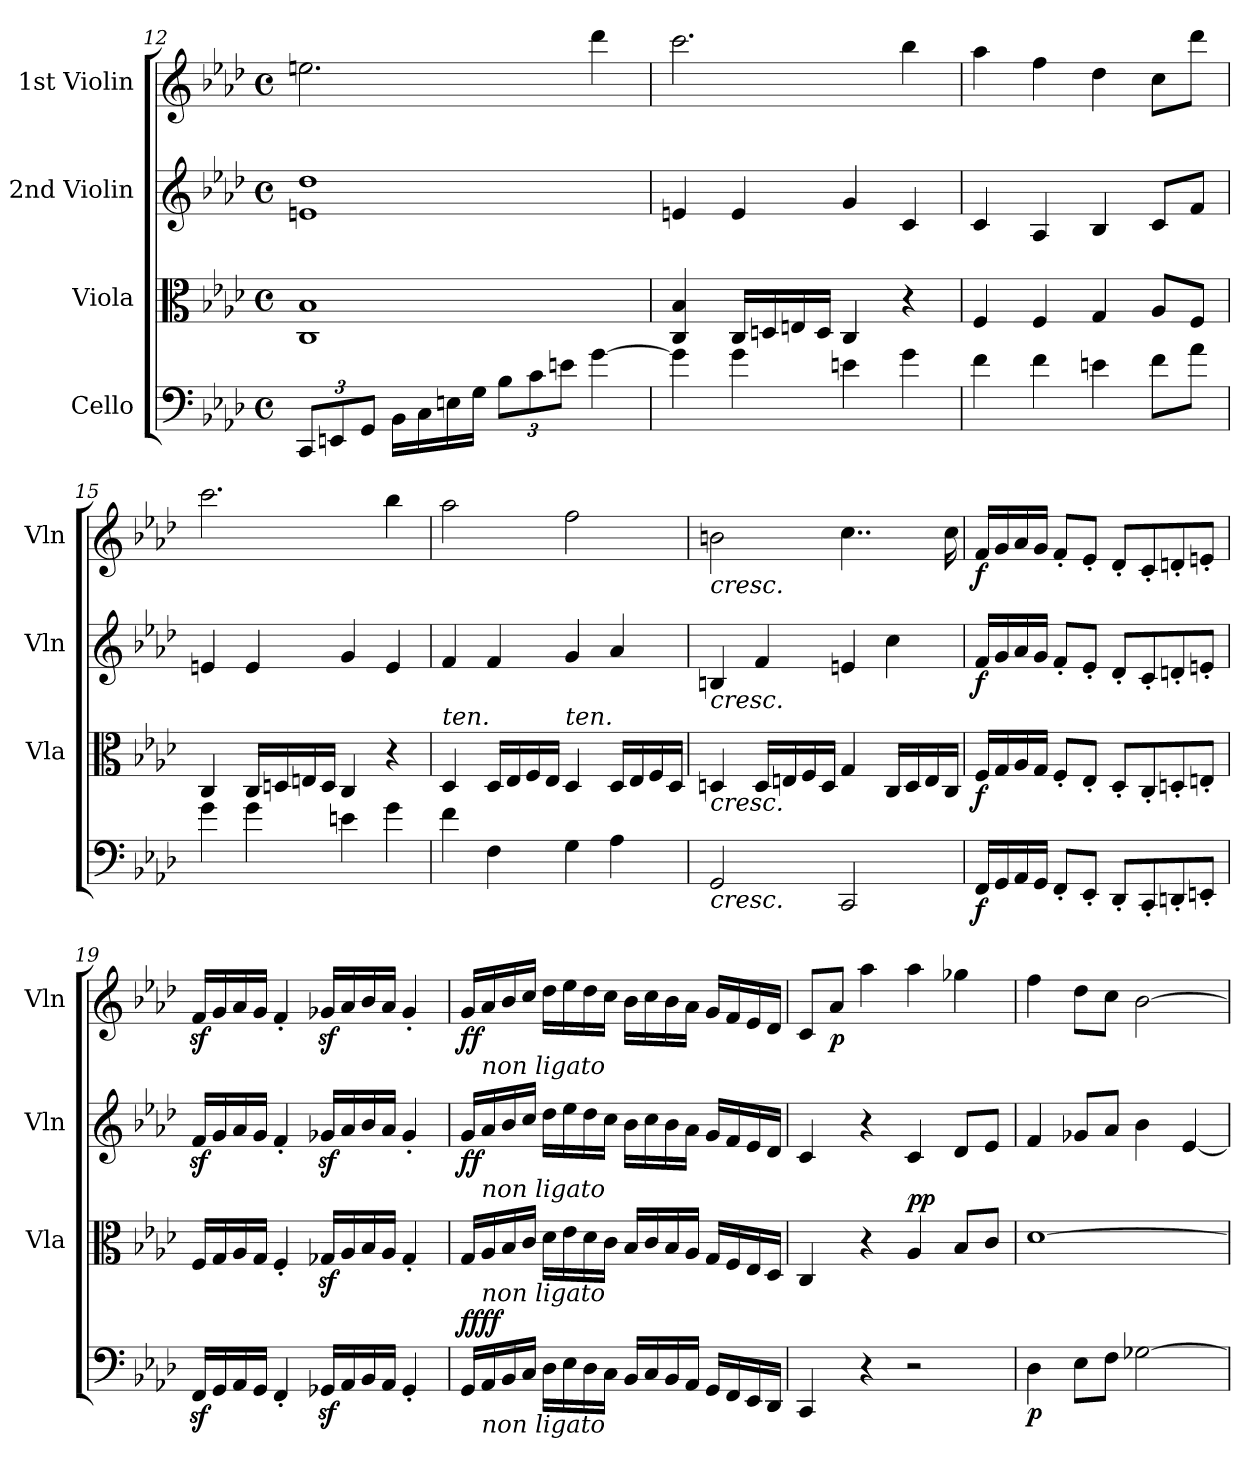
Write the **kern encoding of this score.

**kern	**dynam	**kern	**dynam	**kern	**dynam	**kern	**dynam
*part4	*part4	*part3	*part3	*part2	*part2	*part1	*part1
*staff4	*staff4	*staff3	*staff3	*staff2	*staff2	*staff1	*staff1
*I"Cello	*	*I"Viola	*	*I"2nd Violin	*	*I"1st Violin	*
*	*	*I'Vla	*	*I'Vln	*	*I'Vln	*
*clefF4	*	*clefC3	*	*clefG2	*	*clefG2	*
*k[b-e-a-d-]	*	*k[b-e-a-d-]	*	*k[b-e-a-d-]	*	*k[b-e-a-d-]	*
*M4/4	*	*M4/4	*	*M4/4	*	*M4/4	*
*met(c)	*	*met(c)	*	*met(c)	*	*met(c)	*
*Xbrackettup	*	*	*	*	*	*	*
=12	=12	=12	=12	=12	=12	=12	=12
12CC/L	.	1C 1B-	.	1en 1dd-	.	2.een\	.
12EEn/	.	.	.	.	.	.	.
12GG/J	.	.	.	.	.	.	.
16BB-\LL	.	.	.	.	.	.	.
16C\	.	.	.	.	.	.	.
16En\	.	.	.	.	.	.	.
16G\JJ	.	.	.	.	.	.	.
12B-\L	.	.	.	.	.	.	.
12c\	.	.	.	.	.	.	.
12en\J	.	.	.	.	.	.	.
[4g\	.	.	.	.	.	4ddd-\	.
=13	=13	=13	=13	=13	=13	=13	=13
4g\]	.	4C/ 4B-/	.	4en/	.	2.ccc\	.
4g\	.	16C/LL	.	4e/	.	.	.
.	.	16Dn/	.	.	.	.	.
.	.	16En/	.	.	.	.	.
.	.	16D/JJ	.	.	.	.	.
4en\	.	4C/	.	4g/	.	.	.
4g\	.	4r	.	4c/	.	4bb-\	.
=14	=14	=14	=14	=14	=14	=14	=14
4f\	.	4F/	.	4c/	.	4aa-\	.
4f\	.	4F/	.	4A-/	.	4ff\	.
4en\	.	4G/	.	4B-/	.	4dd-\	.
8f\L	.	8A-/L	.	8c/L	.	8cc\L	.
8a-\J	.	8F/J	.	8f/J	.	8ddd-\J	.
=15	=15	=15	=15	=15	=15	=15	=15
4g\	.	4C/	.	4en/	.	2.ccc\	.
4g\	.	16C/LL	.	4e/	.	.	.
.	.	16Dn/	.	.	.	.	.
.	.	16En/	.	.	.	.	.
.	.	16D/JJ	.	.	.	.	.
4en\	.	4C/	.	4g/	.	.	.
4g\	.	4r	.	4e/	.	4bb-\	.
=16	=16	=16	=16	=16	=16	=16	=16
!	!	!LO:TX:a:i:t=ten.	!	!	!	!	!
4f\	.	4D-/	.	4f/	.	2aa-\	.
4F\	.	16D-/LL	.	4f/	.	.	.
.	.	16E-/	.	.	.	.	.
.	.	16F/	.	.	.	.	.
.	.	16E-/JJ	.	.	.	.	.
!	!	!LO:TX:a:i:t=ten.	!	!	!	!	!
4G\	.	4D-/	.	4g/	.	2ff\	.
4A-\	.	16D-/LL	.	4a-/	.	.	.
.	.	16E-/	.	.	.	.	.
.	.	16F/	.	.	.	.	.
.	.	16D-/JJ	.	.	.	.	.
=17	=17	=17	=17	=17	=17	=17	=17
!	!	!	!	!	!	!LO:TX:b:i:t=cresc.	!
!	!	!	!	!LO:TX:b:i:t=cresc.	!	!	!
!	!	!LO:TX:b:i:t=cresc.	!	!	!	!	!
!LO:TX:b:i:t=cresc.	!	!	!	!	!	!	!
2GG/	.	4Dn/	.	4Bn/	.	2bn\	.
.	.	16D/LL	.	4f/	.	.	.
.	.	16En/	.	.	.	.	.
.	.	16F/	.	.	.	.	.
.	.	16D/JJ	.	.	.	.	.
2CC/	.	4G/	.	4en/	.	4..cc\	.
.	.	16C/LL	.	4cc\	.	.	.
.	.	16D/	.	.	.	.	.
.	.	16E/	.	.	.	.	.
.	.	16C/JJ	.	.	.	16cc\	.
=18	=18	=18	=18	=18	=18	=18	=18
!	!LO:DY:b	!	!LO:DY:b	!	!LO:DY:b	!	!LO:DY:b
16FF/LL	f	16F/LL	f	16f/LL	f	16f/LL	f
16GG/	.	16G/	.	16g/	.	16g/	.
16AA-/	.	16A-/	.	16a-/	.	16a-/	.
16GG/JJ	.	16G/JJ	.	16g/JJ	.	16g/JJ	.
8FF'/L	.	8F'/L	.	8f'/L	.	8f'/L	.
8EE-'/J	.	8E-'/J	.	8e-'/J	.	8e-'/J	.
8DD-'/L	.	8D-'/L	.	8d-'/L	.	8d-'/L	.
8CC'/	.	8C'/	.	8c'/	.	8c'/	.
8DDn'/	.	8Dn'/	.	8dn'/	.	8dn'/	.
8EEn'/J	.	8En'/J	.	8en'/J	.	8en'/J	.
=19	=19	=19	=19	=19	=19	=19	=19
16FFz</LL	.	16F/LL	.	16fz</LL	.	16fz</LL	.
16GG/	.	16G/	.	16g/	.	16g/	.
16AA-/	.	16A-/	.	16a-/	.	16a-/	.
16GG/JJ	.	16G/JJ	.	16g/JJ	.	16g/JJ	.
4FF'/	.	4F'/	.	4f'/	.	4f'/	.
16GG-Xz</LL	.	16G-Xz</LL	.	16g-Xz</LL	.	16g-Xz</LL	.
16AA-/	.	16A-/	.	16a-/	.	16a-/	.
16BB-/	.	16B-/	.	16b-/	.	16b-/	.
16AA-/JJ	.	16A-/JJ	.	16a-/JJ	.	16a-/JJ	.
4GG-'/	.	4G-'/	.	4g-'/	.	4g-'/	.
=20	=20	=20	=20	=20	=20	=20	=20
!	!LO:DY:b	!	!	!	!	!	!
!	!LO:DY:n=1:a	!	!	!	!LO:DY:b	!	!LO:DY:b
16GG/LL	ff ff	16G/LL	.	16g/LL	ff	16g/LL	ff
!	!	!	!	!	!	!LO:TX:b:i:t=non ligato	!
!	!	!	!	!LO:TX:b:i:t=non ligato	!	!	!
!	!	!LO:TX:b:i:t=non ligato	!	!	!	!	!
!LO:TX:b:i:t=non ligato	!	!	!	!	!	!	!
16AA-/	.	16A-/	.	16a-/	.	16a-/	.
16BB-/	.	16B-/	.	16b-/	.	16b-/	.
16C/JJ	.	16c/JJ	.	16cc/JJ	.	16cc/JJ	.
16D-\LL	.	16d-\LL	.	16dd-\LL	.	16dd-\LL	.
16E-\	.	16e-\	.	16ee-\	.	16ee-\	.
16D-\	.	16d-\	.	16dd-\	.	16dd-\	.
16C\JJ	.	16c\JJ	.	16cc\JJ	.	16cc\JJ	.
16BB-/LL	.	16B-/LL	.	16b-\LL	.	16b-\LL	.
16C/	.	16c/	.	16cc\	.	16cc\	.
16BB-/	.	16B-/	.	16b-\	.	16b-\	.
16AA-/JJ	.	16A-/JJ	.	16a-\JJ	.	16a-\JJ	.
16GG/LL	.	16G/LL	.	16g/LL	.	16g/LL	.
16FF/	.	16F/	.	16f/	.	16f/	.
16EE-/	.	16E-/	.	16e-/	.	16e-/	.
16DD-/JJ	.	16D-/JJ	.	16d-/JJ	.	16d-/JJ	.
=21	=21	=21	=21	=21	=21	=21	=21
4CC/	.	4C/	.	4c/	.	8c/L	.
!	!	!	!	!	!	!	!LO:DY:b
.	.	.	.	.	.	8a-/J	p
4r	.	4r	.	4r	.	4aa-\	.
!	!	!	!LO:DY:b	!	!	!	!
!	!	!	!LO:DY:n=1:a	!	!	!	!
2r	.	4A-/	p p	4c/	.	4aa-\	.
.	.	8B-/L	.	8d-/L	.	4gg-X\	.
.	.	8c/J	.	8e-/J	.	.	.
=22	=22	=22	=22	=22	=22	=22	=22
!	!LO:DY:b	!	!	!	!	!	!
4D-\	p	[1d-	.	4f/	.	4ff\	.
8E-\L	.	.	.	8g-X/L	.	8dd-\L	.
8F\J	.	.	.	8a-/J	.	8cc\J	.
[2G-X\	.	.	.	4b-\	.	[2b-\	.
.	.	.	.	[4e-/	.	.	.
=	=	=	=	=	=	=	=
*-	*-	*-	*-	*-	*-	*-	*-
